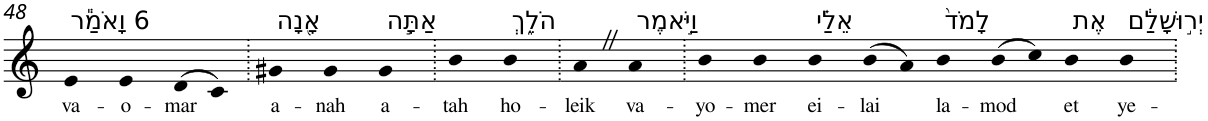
**kern	**text
*part1	*part1
*staff1	*staff1
*I"Piano	*
*I'Pno	*
!!LO:PB:g=z
*clefG2	*
*k[]	*
=48	=48
!LO:TX:a:t=6 וָאֹמַ֕ר	!
!	!LO:LY:b
4e	va-
!	!LO:LY:b
4e	-o-
!	!LO:LY:b
(>8d	-mar
8c)	.
=49.	=49.
!LO:TX:a:t=אָ֖נָה	!
!	!LO:LY:b
4g#X	a-
!	!LO:LY:b
4g#	-nah
!LO:TX:a:t=אַתָּ֣ה	!
!	!LO:LY:b
4g#	a-
=50.	=50.
!	!LO:LY:b
4b	-tah
!LO:TX:a:t=הֹלֵ֑ךְ	!
!	!LO:LY:b
4b	ho-
=51.	=51.
!	!LO:LY:b
4aZ	-leik
!LO:TX:a:t=וַיֹּ֣אמֶר	!
!	!LO:LY:b
4a	va-
=52.	=52.
!	!LO:LY:b
4b	-yo-
!	!LO:LY:b
4b	-mer
!LO:TX:a:t=אֵלַ֗י	!
!	!LO:LY:b
4b	ei-
!	!LO:LY:b
(>8b	-lai
8a)	.
!LO:TX:a:t=לָמֹד֙	!
!	!LO:LY:b
4b	la-
!	!LO:LY:b
(>8b	-mod
8cc)	.
!LO:TX:a:t=אֶת	!
!	!LO:LY:b
4b	et
!LO:TX:a:t=יְר֣וּשָׁלִַ֔ם	!
!	!LO:LY:b
4b	ye-
=.	=.
*-	*-
